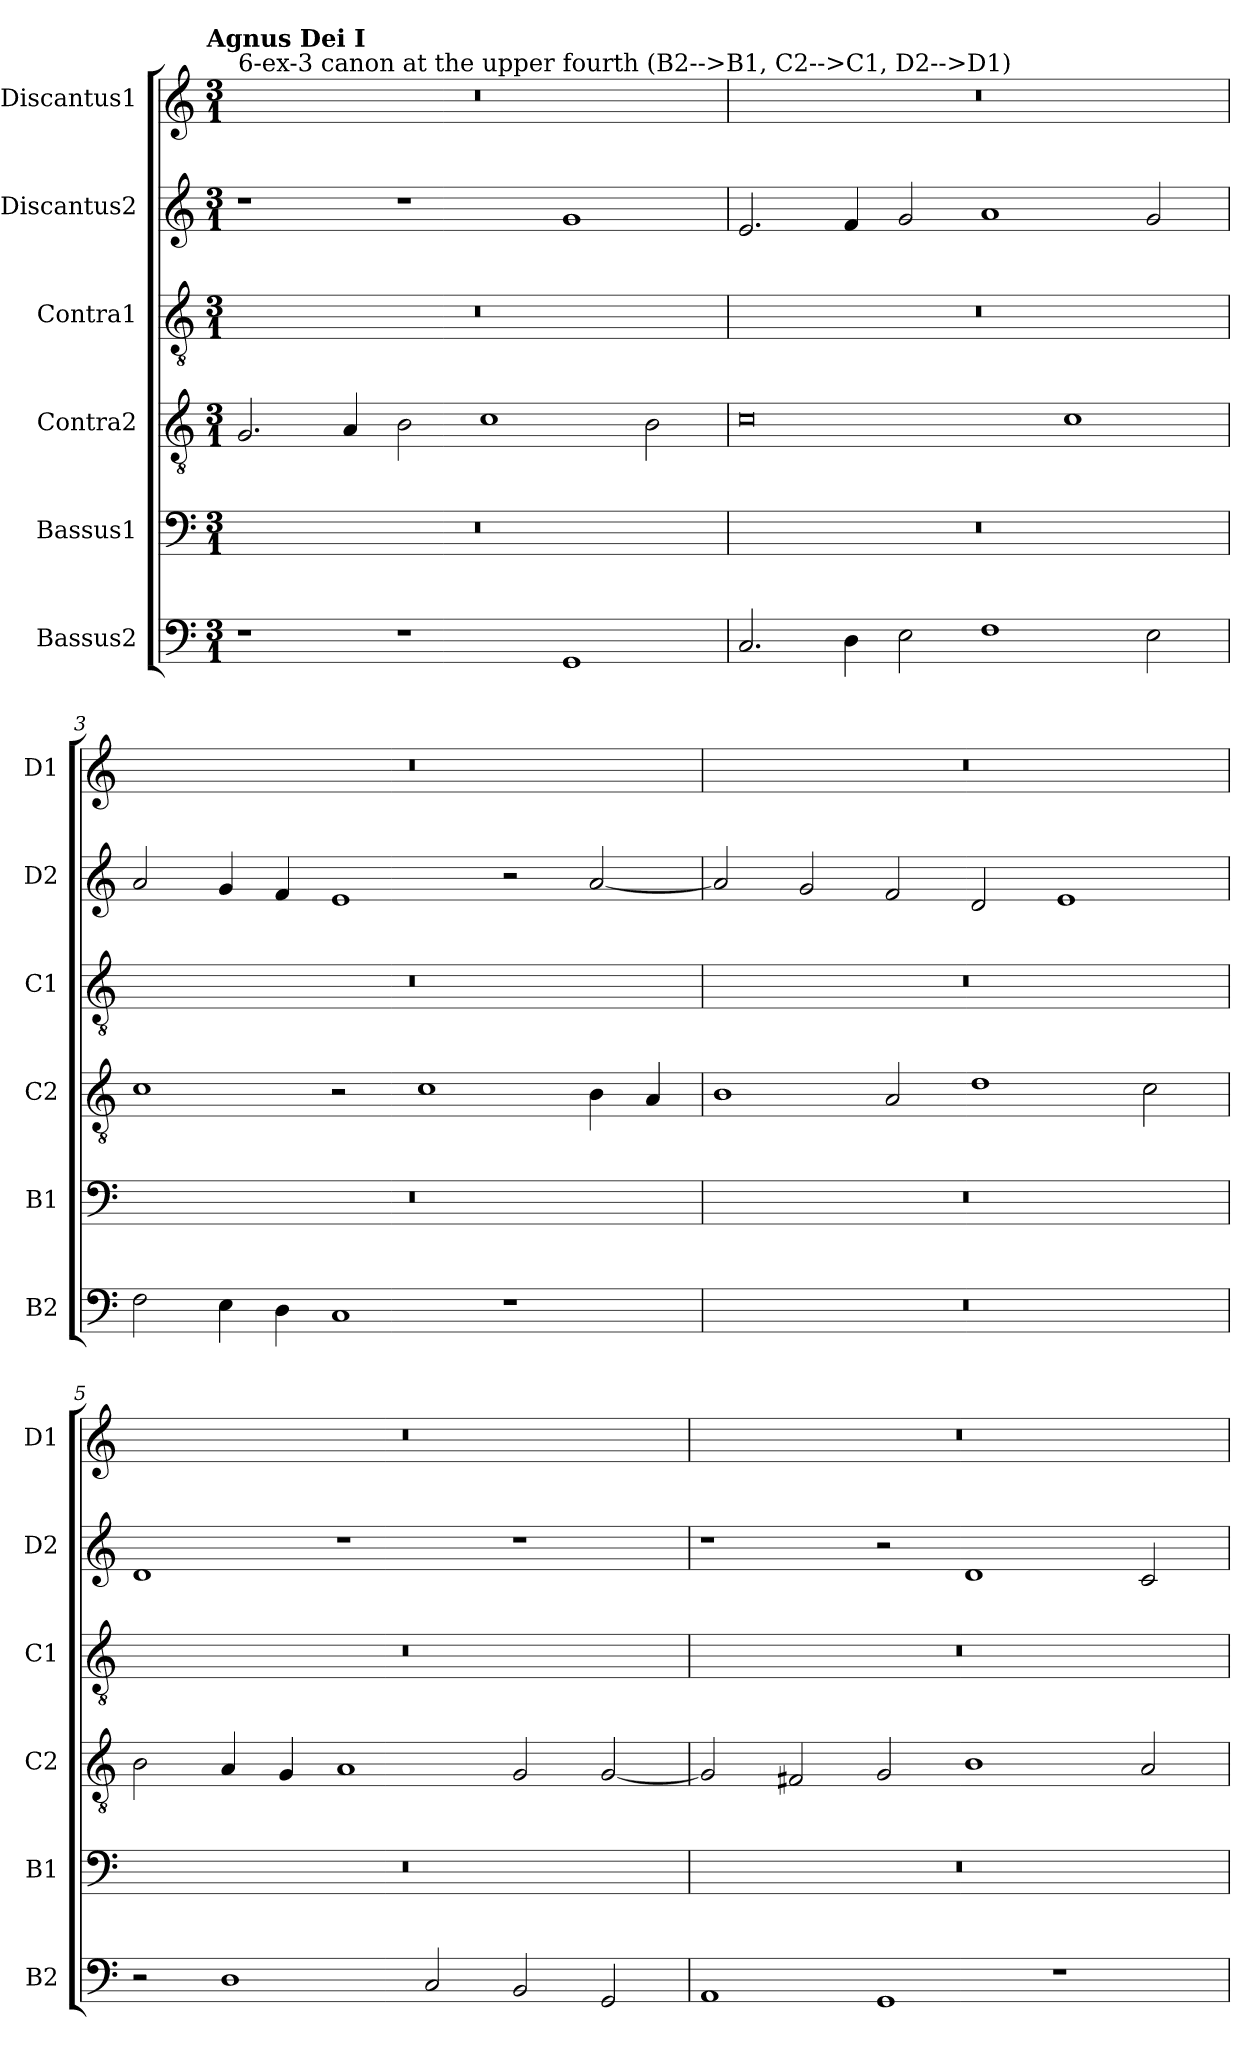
**kern	**kern	**kern	**kern	**kern	**kern
*part6	*part5	*part4	*part3	*part2	*part1
*staff6	*staff5	*staff4	*staff3	*staff2	*staff1
*I"Bassus2	*I"Bassus1	*I"Contra2	*I"Contra1	*I"Discantus2	*I"Discantus1
*I'B2	*I'B1	*I'C2	*I'C1	*I'D2	*I'D1
*clefF4	*clefF4	*clefGv2	*clefGv2	*clefG2	*clefG2
*k[]	*k[]	*k[]	*k[]	*k[]	*k[]
!!LO:TX:omd:t=Agnus Dei I
*M3/1	*M3/1	*M3/1	*M3/1	*M3/1	*M3/1
=1	=1	=1	=1	=1	=1
!	!	!	!	!	!LO:TX:a:t=6-ex-3 canon at the upper fourth (B2-->B1, C2-->C1, D2-->D1)
1r	0.r	2.G/	0.r	1r	0.r
.	.	4A/	.	.	.
1r	.	2B\	.	1r	.
.	.	1c	.	.	.
1GG	.	.	.	1g	.
.	.	2B\	.	.	.
=2	=2	=2	=2	=2	=2
2.C/	0.r	0c	0.r	2.e/	0.r
4D\	.	.	.	4f/	.
2E\	.	.	.	2g/	.
1F	.	.	.	1a	.
.	.	1c	.	.	.
2E\	.	.	.	2g/	.
=3	=3	=3	=3	=3	=3
2F\	0.r	1c	0.r	2a/	0.r
4E\	.	.	.	4g/	.
4D\	.	.	.	4f/	.
1C	.	2r	.	1e	.
.	.	1c	.	.	.
1r	.	.	.	2r	.
.	.	4B\	.	[2a/	.
.	.	4A/	.	.	.
=4	=4	=4	=4	=4	=4
0.r	0.r	1B	0.r	2a/]	0.r
.	.	.	.	2g/	.
.	.	2A/	.	2f/	.
.	.	1d	.	2d/	.
.	.	.	.	1e	.
.	.	2c\	.	.	.
=5	=5	=5	=5	=5	=5
2r	0.r	2B\	0.r	1d	0.r
1D	.	4A/	.	.	.
.	.	4G/	.	.	.
.	.	1A	.	1r	.
2C/	.	.	.	.	.
2BB/	.	2G/	.	1r	.
2GG/	.	[2G/	.	.	.
=6	=6	=6	=6	=6	=6
1AA	0.r	2G/]	0.r	1r	0.r
.	.	2F#X/	.	.	.
1GG	.	2G/	.	2r	.
.	.	1B	.	1d	.
1r	.	.	.	.	.
.	.	2A/	.	2c/	.
=	=	=	=	=	=
*-	*-	*-	*-	*-	*-
